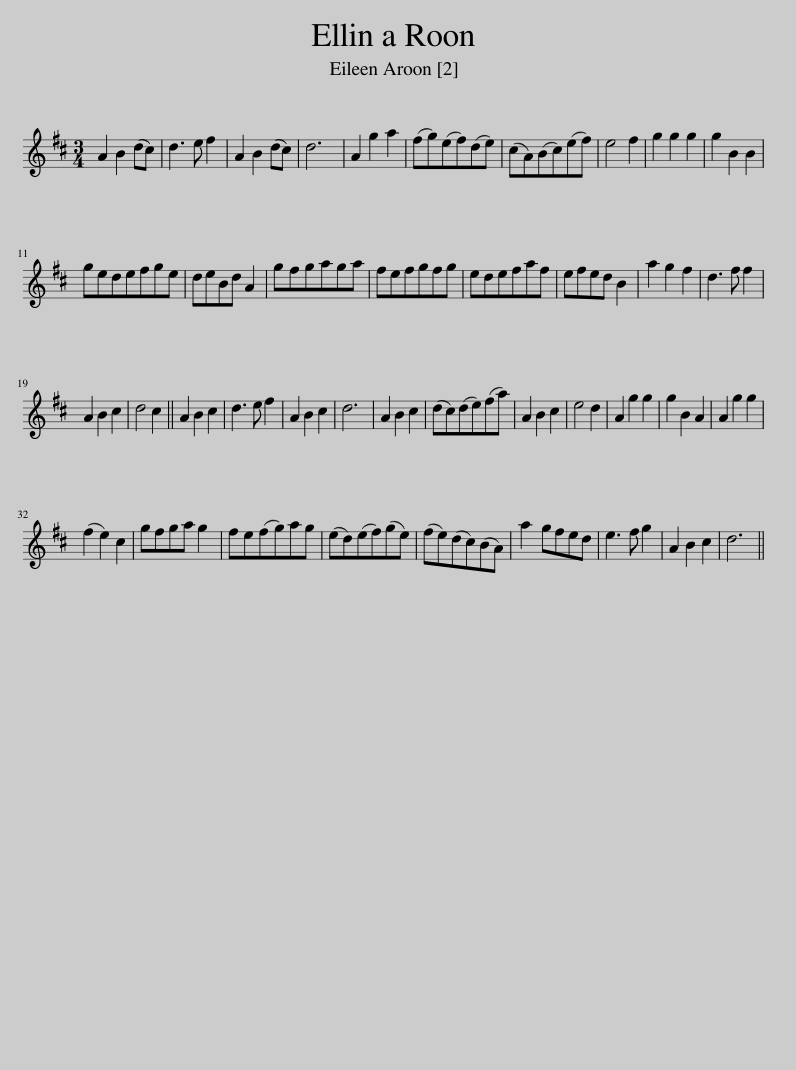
X:1
L:1/8
M:3/4
I:linebreak $
K:D
V:1 treble
V:1
 A2 B2 (dc) | d3 e f2 | A2 B2 (dc) | d6 | A2 g2 a2 | %5
 (fg)(ef)(de) | (cA)(Bc)(ef) | e4 f2 | g2 g2 g2 | g2 B2 B2 |$ %10
 gedefge | deBd A2 | gfgaga | fefgfg | edefaf | %15
 efed B2 | a2 g2 f2 | d3 f f2 |$ A2 B2 c2 | d4 c2 || %20
 A2 B2 c2 | d3 e f2 | A2 B2 c2 | d6 | A2 B2 c2 | %25
 (dc)(de)(fa) | A2 B2 c2 | e4 d2 | A2 g2 g2 | g2 B2 A2 | %30
 A2 g2 g2 |$ (f2 e2) c2 | gfga g2 | fe(fg)ag | (ed)(ef)(ge) | %35
 (fe)(dc)(BA) | a2 gfed | e3 f g2 | A2 B2 c2 | d6 || %40
